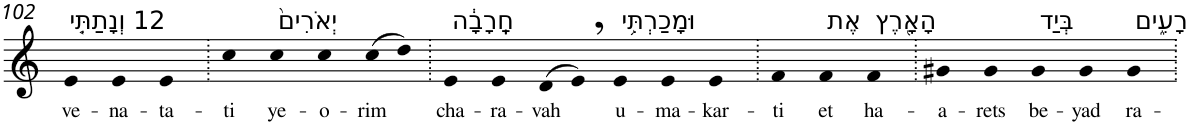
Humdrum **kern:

**kern	**text
*part1	*part1
*staff1	*staff1
*I"Piano	*
*I'Pno	*
!!LO:PB:g=z
*clefG2	*
*k[]	*
=102	=102
!LO:TX:a:t=12 וְנָתַתִּ֤י	!
!	!LO:LY:b
4e	ve-
!	!LO:LY:b
4e	-na-
!	!LO:LY:b
4e	-ta-
=103.	=103.
!	!LO:LY:b
4cc	-ti
!LO:TX:a:t=יְאֹרִים֙	!
!	!LO:LY:b
4cc	ye-
!	!LO:LY:b
4cc	-o-
!	!LO:LY:b
(>8cc	-rim
8dd)	.
=104.	=104.
!LO:TX:a:t=חָֽרָבָ֔ה	!
!	!LO:LY:b
4e	cha-
!	!LO:LY:b
4e	-ra-
!	!LO:LY:b
(>8d	-vah
8e,)	.
!LO:TX:a:t=וּמָכַרְתִּ֥י	!
!	!LO:LY:b
4e	u-
!	!LO:LY:b
4e	-ma-
!	!LO:LY:b
4e	-kar-
=105.	=105.
!	!LO:LY:b
4f	-ti
!LO:TX:a:t=אֶת	!
!	!LO:LY:b
4f	et
!LO:TX:a:t=הָאָ֖רֶץ	!
!	!LO:LY:b
4f	ha-
=106.	=106.
!	!LO:LY:b
4g#X	-a-
!	!LO:LY:b
4g#	-rets
!LO:TX:a:t=בְּיַד	!
!	!LO:LY:b
4g#	be-
!	!LO:LY:b
4g#	-yad
!LO:TX:a:t=רָעִ֑ים	!
!	!LO:LY:b
4g#	ra-
=.	=.
*-	*-
